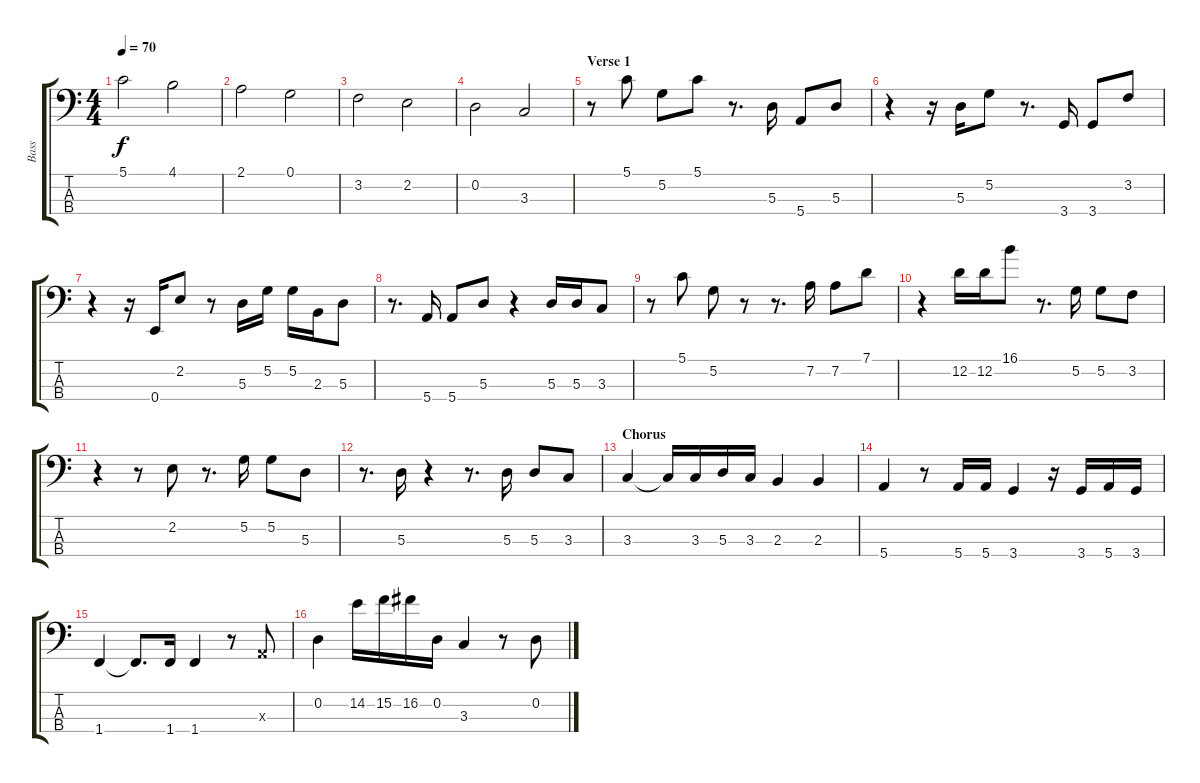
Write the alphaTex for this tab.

\track ("Bass" "Bass") {instrument electricbasspick}
\staff {score tabs}
\tuning (G2 D2 A1 E1) {hide}
\ts (4 4)
\tempo 70
\clef f4
\ks c
5.1.2{dy f} 4.1.2 |
2.1.2 0.1.2 |
3.2.2 2.2.2 |
0.2.2 3.3.2 |
\section ("" "Verse 1")
r.8 5.1.8 5.2.8 5.1.8 r.8{d} 5.3.16 5.4.8 5.3.8 |
r.4 r.16 5.3.16 5.2.8 r.8{d} 3.4.16 3.4.8 3.2.8 |
r.4 r.16 0.4.16 2.2.8 r.8 5.3.16 5.2.16 5.2.16 2.3.16 5.3.8 |
r.8{d} 5.4.16 5.4.8 5.3.8 r.4 5.3.16 5.3.16 3.3.8 |
r.8 5.1.8 5.2.8 r.8 r.8{d} 7.2.16 7.2.8 7.1.8 |
r.4 12.2.16 12.2.16 16.1.8 r.8{d} 5.2.16 5.2.8 3.2.8 |
r.4 r.8 2.2.8 r.8{d} 5.2.16 5.2.8 5.3.8 |
r.8{d} 5.3.16 r.4 r.8{d} 5.3.16 5.3.8 3.3.8 |
\section ("" "Chorus")
3.3.4 3.3{t}.16 3.3.16 5.3.16 3.3.16 2.3.4 2.3.4 |
5.4.4 r.8 5.4.16 5.4.16 3.4.4 r.16 3.4.16 5.4.16 3.4.16 |
1.4.4 1.4{t}.8{d} 1.4.16 1.4.4 r.8 0.3{x}.8 |
0.2.4 14.2.16 15.2.16 16.2.16 0.2.16 3.3.4 r.8 0.2.8
